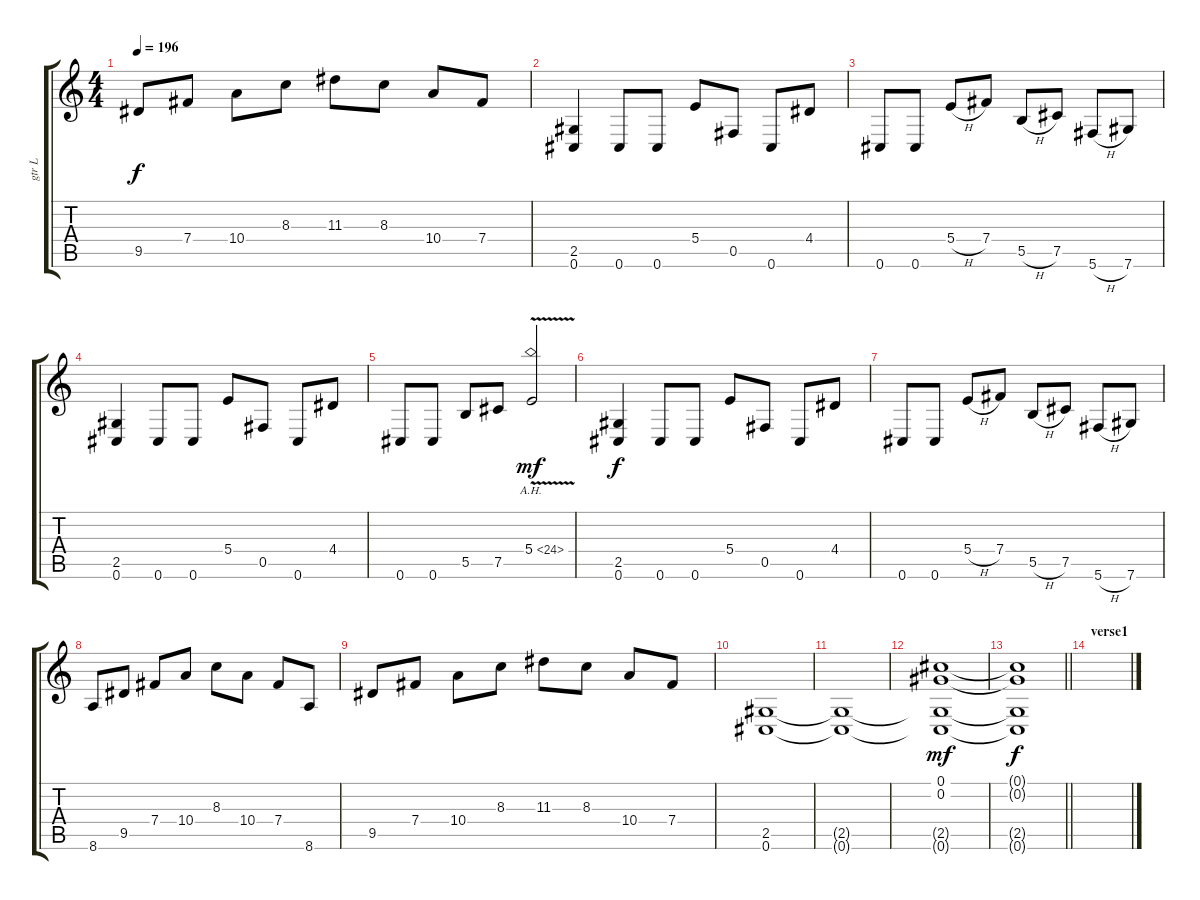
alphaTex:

\track ("gtr L" "gtr L") {instrument distortionguitar}
\staff {score tabs}
\tuning (Db4 Ab3 E3 B2 Gb2 Db2) {hide}
\ts (4 4)
\tempo 196
\clef g2
\ks c
9.5.8{dy f} 7.4.8 10.4.8 8.3.8 11.3.8 8.3.8 10.4.8 7.4.8 |
(2.5 0.6).4 0.6.8 0.6.8 5.4.8 0.5.8 0.6.8 4.4.8 |
0.6.8 0.6.8 5.4{h}.8 7.4.8 5.5{h}.8 7.5.8 5.6{h}.8 7.6.8 |
(2.5 0.6).4 0.6.8 0.6.8 5.4.8 0.5.8 0.6.8 4.4.8 |
0.6.8 0.6.8 5.5.8 7.5.8 5.4{ah 19 v}.2{dy mf} |
(2.5 0.6).4{dy f} 0.6.8 0.6.8 5.4.8 0.5.8 0.6.8 4.4.8 |
0.6.8 0.6.8 5.4{h}.8 7.4.8 5.5{h}.8 7.5.8 5.6{h}.8 7.6.8 |
8.6.8 9.5.8 7.4.8 10.4.8 8.3.8 10.4.8 7.4.8 8.6.8 |
9.5.8 7.4.8 10.4.8 8.3.8 11.3.8 8.3.8 10.4.8 7.4.8 |
(2.5 0.6).1 |
(2.5{t} 0.6{t}).1 |
(0.1 0.2 2.5{t} 0.6{t}).1{dy mf} |
\barLineRight lightlight
(0.1{t} 0.2{t} 2.5{t} 0.6{t}).1{dy f} |
\section ("" "verse1")
